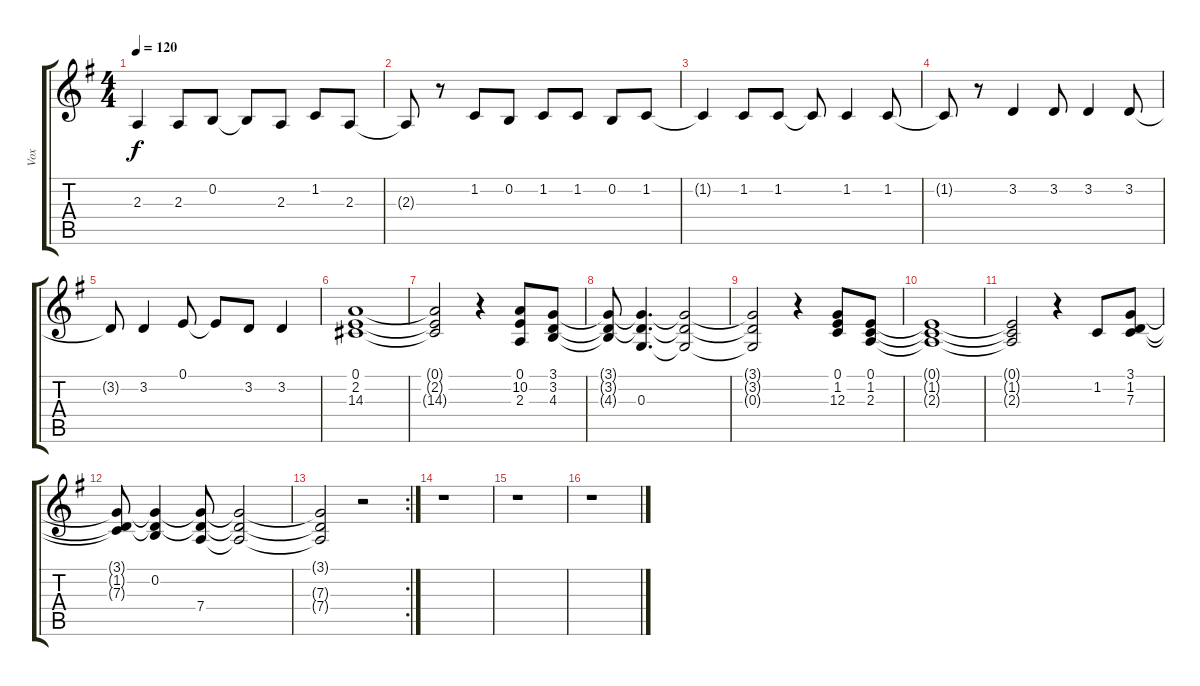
\track ("Vox" "Vox") {instrument trumpet}
\staff {score tabs}
\tuning (E4 B3 G3 D3 A2 E2) {hide}
\ts (4 4)
\tempo 120
\clef g2
\ks g
2.3{t}.4{dy f} 2.3.8 0.2.8 0.2{t}.8 2.3.8 1.2.8 2.3.8 |
2.3{t}.8 r.8 1.2.8 0.2.8 1.2.8 1.2.8 0.2.8 1.2.8 |
1.2{t}.4 1.2.8 1.2.8 1.2{t}.8 1.2.4 1.2.8 |
1.2{t}.8 r.8 3.2.4 3.2.8 3.2.4 3.2.8 |
3.2{t}.8 3.2.4 0.1.8 0.1{t}.8 3.2.8 3.2.4 |
(0.1 2.2 14.3).1 |
(0.1{t} 2.2{t} 14.3{t}).2 r.4 (0.1 10.2 2.3).8 (3.1 3.2 4.3).8 |
(3.1{t} 3.2{t} 4.3{t}).8 (3.1{t} 3.2{t} 0.3).4{d} (3.1{t} 3.2{t} 0.3{t}).2 |
(3.1{t} 3.2{t} 0.3{t}).2 r.4 (0.1 1.2 12.3).8 (0.1 1.2 2.3).8 |
(0.1{t} 1.2{t} 2.3{t}).1 |
(0.1{t} 1.2{t} 2.3{t}).2 r.4 1.2.8 (3.1 1.2 7.3).8 |
(3.1{t} 1.2{t} 7.3{t}).8 (3.1{t} 0.2 7.3{t}).4 (3.1{t} 7.3{t} 7.4).8 (3.1{t} 7.3{t} 7.4{t}).2 |
\rc 2
(3.1{t} 7.3{t} 7.4{t}).2 r.2 |
r.1 |
r.1 |
r.1
